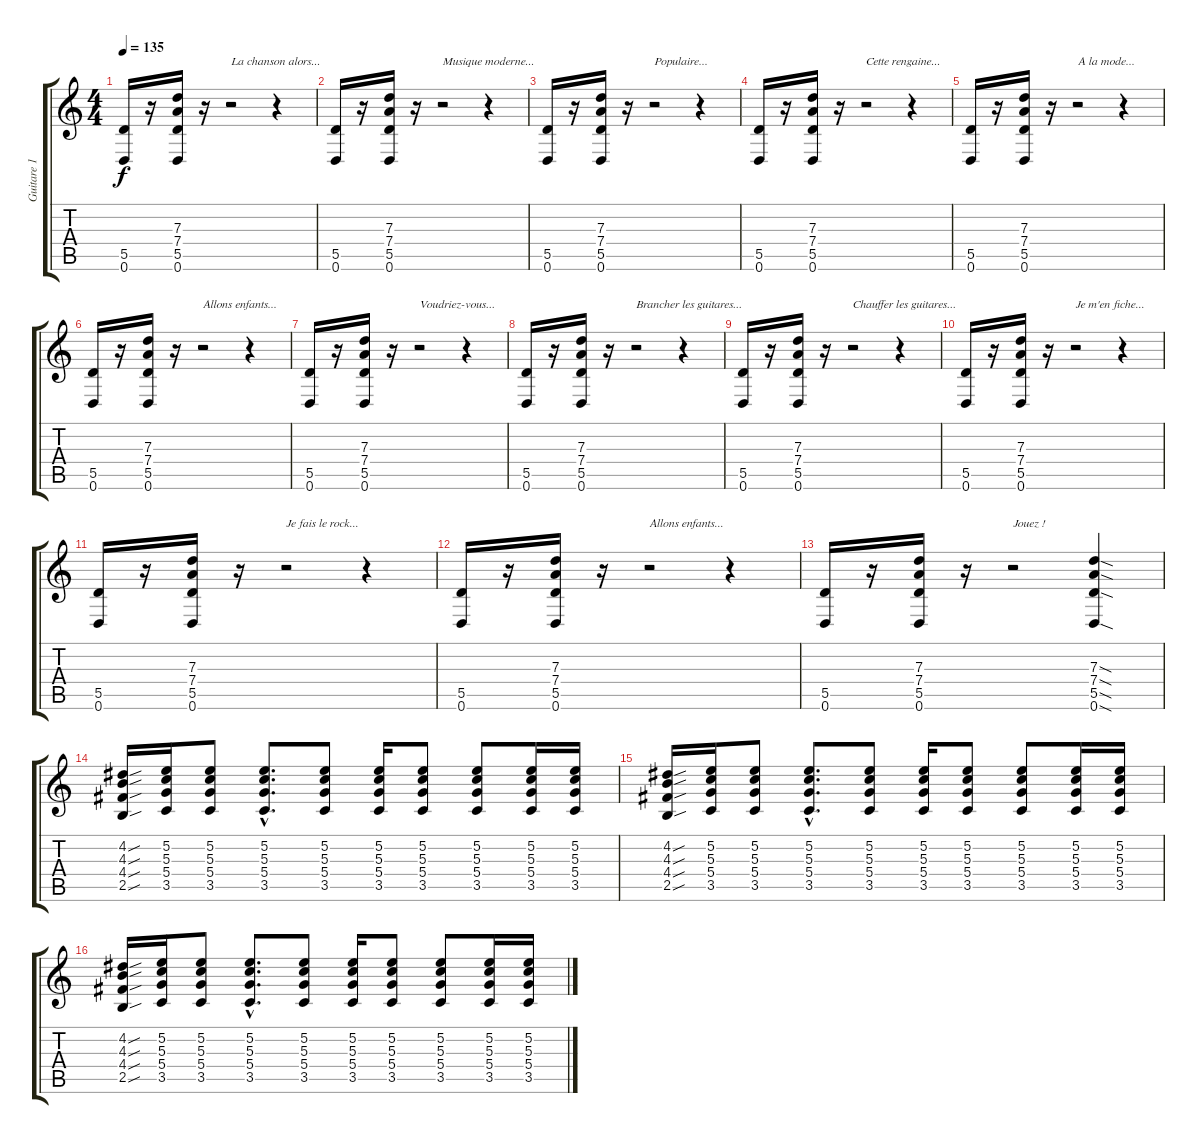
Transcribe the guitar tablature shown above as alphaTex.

\track ("Guitare 1" "Guitare 1") {instrument distortionguitar}
\staff {score tabs}
\tuning (E4 B3 G3 D3 A2 D2) {hide}
\ts (4 4)
\tempo 135
\clef g2
\ks c
(5.5 0.6).16{dy f} r.16 (7.3 7.4 5.5 0.6).16 r.16 r.2{txt "La chanson alors..."} r.4 |
(5.5 0.6).16 r.16 (7.3 7.4 5.5 0.6).16 r.16 r.2{txt "Musique moderne..."} r.4 |
(5.5 0.6).16 r.16 (7.3 7.4 5.5 0.6).16 r.16 r.2{txt "Populaire..."} r.4 |
(5.5 0.6).16 r.16 (7.3 7.4 5.5 0.6).16 r.16 r.2{txt "Cette rengaine..."} r.4 |
(5.5 0.6).16 r.16 (7.3 7.4 5.5 0.6).16 r.16 r.2{txt "A la mode..."} r.4 |
(5.5 0.6).16 r.16 (7.3 7.4 5.5 0.6).16 r.16 r.2{txt "Allons enfants..."} r.4 |
(5.5 0.6).16 r.16 (7.3 7.4 5.5 0.6).16 r.16 r.2{txt "Voudriez-vous..."} r.4 |
(5.5 0.6).16 r.16 (7.3 7.4 5.5 0.6).16 r.16 r.2{txt "Brancher les guitares..."} r.4 |
(5.5 0.6).16 r.16 (7.3 7.4 5.5 0.6).16 r.16 r.2{txt "Chauffer les guitares..."} r.4 |
(5.5 0.6).16 r.16 (7.3 7.4 5.5 0.6).16 r.16 r.2{txt "Je m'en fiche..."} r.4 |
(5.5 0.6).16 r.16 (7.3 7.4 5.5 0.6).16 r.16 r.2{txt "Je fais le rock..."} r.4 |
(5.5 0.6).16 r.16 (7.3 7.4 5.5 0.6).16 r.16 r.2{txt "Allons enfants..."} r.4 |
(5.5 0.6).16 r.16 (7.3 7.4 5.5 0.6).16 r.16 r.2{txt "Jouez !"} (7.3{sod} 7.4{sod} 5.5{sod} 0.6{sod}).4 |
(4.2{sou} 4.3{sou} 4.4{sou} 2.5{sou}).16 (5.2 5.3 5.4 3.5).16 (5.2 5.3 5.4 3.5).8 (5.2{hac} 5.3{hac} 5.4{hac} 3.5{hac}).8{d} (5.2 5.3 5.4 3.5).8 (5.2 5.3 5.4 3.5).16 (5.2 5.3 5.4 3.5).8 (5.2 5.3 5.4 3.5).8 (5.2 5.3 5.4 3.5).16 (5.2 5.3 5.4 3.5).16 |
(4.2{sou} 4.3{sou} 4.4{sou} 2.5{sou}).16 (5.2 5.3 5.4 3.5).16 (5.2 5.3 5.4 3.5).8 (5.2{hac} 5.3{hac} 5.4{hac} 3.5{hac}).8{d} (5.2 5.3 5.4 3.5).8 (5.2 5.3 5.4 3.5).16 (5.2 5.3 5.4 3.5).8 (5.2 5.3 5.4 3.5).8 (5.2 5.3 5.4 3.5).16 (5.2 5.3 5.4 3.5).16 |
(4.2{sou} 4.3{sou} 4.4{sou} 2.5{sou}).16 (5.2 5.3 5.4 3.5).16 (5.2 5.3 5.4 3.5).8 (5.2{hac} 5.3{hac} 5.4{hac} 3.5{hac}).8{d} (5.2 5.3 5.4 3.5).8 (5.2 5.3 5.4 3.5).16 (5.2 5.3 5.4 3.5).8 (5.2 5.3 5.4 3.5).8 (5.2 5.3 5.4 3.5).16 (5.2 5.3 5.4 3.5).16
